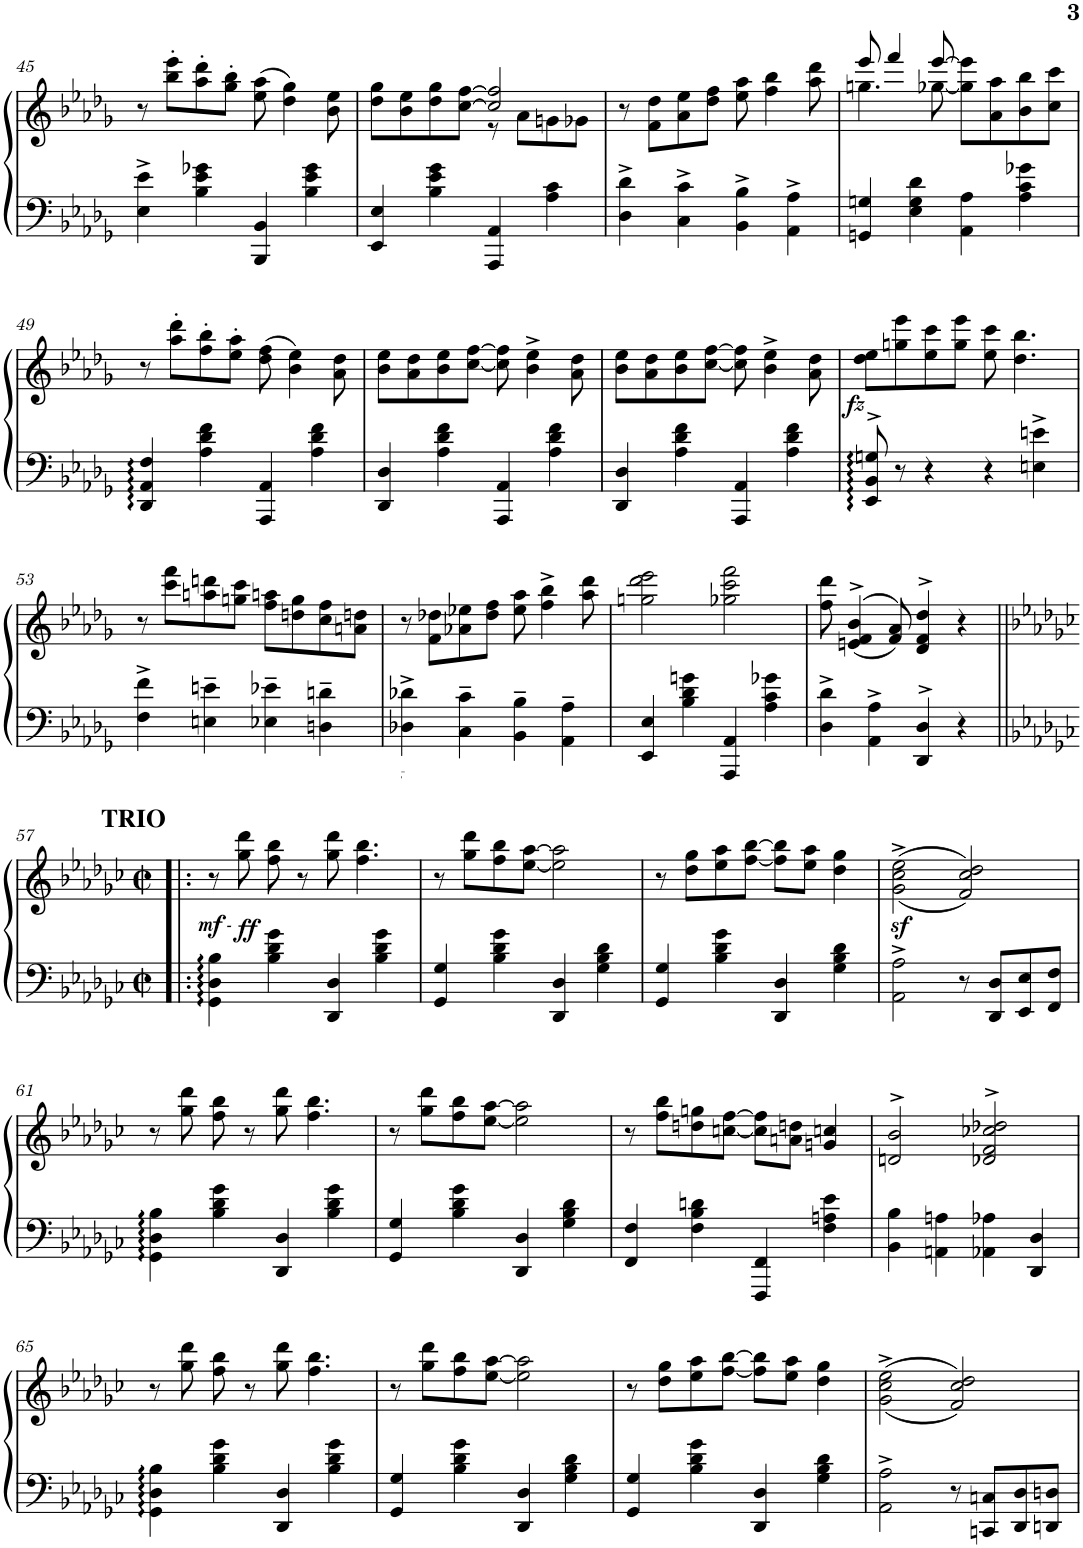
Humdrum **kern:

**kern	**kern	**dynam
*part1	*part1	*part1
*staff2	*staff1	*staff1/2
*I"Piano	*	*
*I'Pno.	*	*
!!LO:PB:g=z
*clefF4	*clefG2	*
*k[b-e-a-d-g-]	*k[b-e-a-d-g-]	*
*M2/2	*M2/2	*
*met(c|)	*met(c|)	*
=45	=45	=45
4E-\^ 4e-\^	8r	.
.	8bb-\' 8eee-\'L	.
4B-\ 4e-\ 4g-X\	8aa-\' 8ddd-\'	.
.	8gg-\' 8bb-\'J	.
4BBB-/ 4BB-/	(8ee-\ 8aa-\	.
.	4dd-\ 4gg-\)	.
4B-\ 4e-\ 4g-\	.	.
.	8b-\ 8ee-\	.
=46	=46	=46
*	*^	*
4EE-/ 4E-/	8dd-\ 8gg-\L	2ryy	.
.	8b-\ 8ee-\	.	.
4B-\ 4e-\ 4g-\	8dd-\ 8gg-\	.	.
.	[8cc\ [8ff\J	.	.
4AAA-/ 4AA-/	2cc/] 2ff/]	8r	.
.	.	8a-\L	.
4A-\ 4c\	.	8gn\	.
.	.	8g-X\J	.
*	*v	*v	*
=47	=47	=47
4D-\^ 4d-\^	8r	.
.	8f\ 8dd-\L	.
4C\^ 4c\^	8a-\ 8ee-\	.
.	8dd-\ 8ff\J	.
4BB-\^ 4B-\^	8ee-\ 8aa-\	.
.	4ff\ 4bb-\	.
4AA-\^ 4A-\^	.	.
.	8aa-\ 8ddd-\	.
=48	=48	=48
*	*^	*
4GGn/ 4Gn/	8eee-/	4.ggn\	.
.	4fff/	.	.
4E-\ 4G\ 4d-\	.	.	.
.	[8eee-/	[8gg-X\	.
4AA-\ 4A-\	8gg-\] 8eee-\]L	2ryy	.
.	8a-\ 8aa-\	.	.
4A-\ 4c\ 4g-X\	8b-\ 8bb-\	.	.
.	8cc\ 8ccc\J	.	.
*	*v	*v	*
!!LO:LB:g=z
=49	=49	=49
4DD-/ 4AA-/ 4F/	8r	.
.	8aa-\' 8ddd-\'L	.
4A-\ 4d-\ 4f\	8ff\' 8bb-\'	.
.	8ee-\' 8aa-\'J	.
4AAA-/ 4AA-/	(8dd-\ 8ff\	.
.	4b-\ 4ee-\)	.
4A-\ 4d-\ 4f\	.	.
.	8a-\ 8dd-\	.
=50	=50	=50
4DD-/ 4D-/	8b-\ 8ee-\L	.
.	8a-\ 8dd-\	.
4A-\ 4d-\ 4f\	8b-\ 8ee-\	.
.	[8cc\ [8ff\J	.
4AAA-/ 4AA-/	8cc\] 8ff\]	.
.	4b-\^ 4ee-\^	.
4A-\ 4d-\ 4f\	.	.
.	8a-\ 8dd-\	.
=51	=51	=51
4DD-/ 4D-/	8b-\ 8ee-\L	.
.	8a-\ 8dd-\	.
4A-\ 4d-\ 4f\	8b-\ 8ee-\	.
.	[8cc\ [8ff\J	.
4AAA-/ 4AA-/	8cc\] 8ff\]	.
.	4b-\^ 4ee-\^	.
4A-\ 4d-\ 4f\	.	.
.	8a-\ 8dd-\	.
=52	=52	=52
!	!	!LO:DY:b
8EE-/^> 8BB-/^> 8Gn/^>	8dd-\ 8ee-\L	fz
8r	8ggn\ 8eee-\	.
4r	8ee-\ 8ccc\	.
.	8gg\ 8eee-\J	.
4r	8ee-\ 8ccc\	.
.	4.dd-\ 4.bb-\	.
4En\^ 4en\^	.	.
!!LO:LB:g=z
=53	=53	=53
4F\^ 4f\^	8r	.
.	8ccc\ 8fff\L	.
4En\~ 4en\~	8aan\ 8dddn\	.
.	8ggn\ 8ccc\J	.
4E-X\~ 4e-X\~	8ff\ 8aan\L	.
.	8ddn\ 8gg\	.
4Dn\~ 4dn\~	8cc\ 8ff\	.
.	8an\ 8ddn\J	.
=54	=54	=54
!LO:TX:b:t=_	!	!
!LO:TX:b:t='	!	!
4D-X\^ 4d-X\^	8r	.
.	8f\ 8dd-X\L	.
4C\~ 4c\~	8a-X\ 8ee-X\	.
.	8dd-\ 8ff\J	.
4BB-\~ 4B-\~	8ee-\ 8aa-\	.
.	4ff\^ 4bb-\^	.
4AA-\~ 4A-\~	.	.
.	8aa-\ 8ddd-\	.
=55	=55	=55
4EE-/ 4E-/	2ggn\ 2ddd-\ 2eee-\	.
4B-\ 4d-\ 4gn\	.	.
4AAA-/ 4AA-/	2gg-X\ 2ccc\ 2fff\	.
4A-\ 4c\ 4g-X\	.	.
=56	=56	=56
4D-\^ 4d-\^	8ff\ 8ddd-\	.
.	(>(4en/^> 4f/^> 4b-/^>	.
4AA-\^ 4A-\^	.	.
.	8f/ 8a-/))	.
4DD-/^> 4D-/^>	4d-/^> 4f/^> 4dd-/^>	.
4r	4r	.
!!LO:LB:g=z
=57!|:	=57!|:	=57!|:
*k[b-e-a-d-g-c-]	*k[b-e-a-d-g-c-]	*
*M2/2	*M2/2	*
*met(c|)	*met(c|)	*
!	!LO:TX:a:B:t=TRIO	!
!	!	!LO:DY:b
!	!	!LO:DY:n=1:b
4GG-\ 4D-\ 4B-\	8r	mf other-dynamics
!	!	!LO:DY:n=2:b
.	8gg-\ 8ddd-\	ff
4B-\ 4d-\ 4g-\	8ff\ 8bb-\	.
.	8r	.
4DD-/ 4D-/	8gg-\ 8ddd-\	.
.	4.ff\ 4.bb-\	.
4B-\ 4d-\ 4g-\	.	.
=58	=58	=58
4GG-/ 4G-/	8r	.
.	8gg-\ 8ddd-\L	.
4B-\ 4d-\ 4g-\	8ff\ 8bb-\	.
.	[8ee-\ [8aa-\J	.
4DD-/ 4D-/	2ee-\] 2aa-\]	.
4G-\ 4B-\ 4d-\	.	.
=59	=59	=59
4GG-/ 4G-/	8r	.
.	8dd-\ 8gg-\L	.
4B-\ 4d-\ 4g-\	8ee-\ 8aa-\	.
.	[8ff\ [8bb-\J	.
4DD-/ 4D-/	8ff\] 8bb-\]L	.
.	8ee-\ 8aa-\J	.
4G-\ 4B-\ 4d-\	4dd-\ 4gg-\	.
=60	=60	=60
2AA-\^ 2A-\^	((<2g-\z<^ 2cc-\z<^ 2ee-\z<^	.
8r	2f/ 2cc-/ 2dd-/))	.
8DD-/ 8D-/L	.	.
8EE-/ 8E-/	.	.
8FF/ 8F/J	.	.
!!LO:LB:g=z
=61	=61	=61
4GG-\ 4D-\ 4B-\	8r	.
.	8gg-\ 8ddd-\	.
4B-\ 4d-\ 4g-\	8ff\ 8bb-\	.
.	8r	.
4DD-/ 4D-/	8gg-\ 8ddd-\	.
.	4.ff\ 4.bb-\	.
4B-\ 4d-\ 4g-\	.	.
=62	=62	=62
4GG-/ 4G-/	8r	.
.	8gg-\ 8ddd-\L	.
4B-\ 4d-\ 4g-\	8ff\ 8bb-\	.
.	[8ee-\ [8aa-\J	.
4DD-/ 4D-/	2ee-\] 2aa-\]	.
4G-\ 4B-\ 4d-\	.	.
=63	=63	=63
4FF/ 4F/	8r	.
.	8ff\ 8bb-\L	.
4F\ 4B-\ 4dn\	8ddn\ 8ggn\	.
.	[8ccn\ [8ff\J	.
4FFF/ 4FF/	8cc\] 8ff\]L	.
.	8an\ 8ddn\J	.
4F\ 4An\ 4e-\	4gn/ 4ccn/	.
=64	=64	=64
4BB-\ 4B-\	2dn/^> 2b-/^>	.
4AAn\ 4An\	.	.
4AA-X\ 4A-X\	2d-X/^> 2f/^> 2cc-X/^> 2dd-X/^>	.
4DD-/ 4D-/	.	.
!!LO:LB:g=z
=65	=65	=65
4GG-\ 4D-\ 4B-\	8r	.
.	8gg-\ 8ddd-\	.
4B-\ 4d-\ 4g-\	8ff\ 8bb-\	.
.	8r	.
4DD-/ 4D-/	8gg-\ 8ddd-\	.
.	4.ff\ 4.bb-\	.
4B-\ 4d-\ 4g-\	.	.
=66	=66	=66
4GG-/ 4G-/	8r	.
.	8gg-\ 8ddd-\L	.
4B-\ 4d-\ 4g-\	8ff\ 8bb-\	.
.	[8ee-\ [8aa-\J	.
4DD-/ 4D-/	2ee-\] 2aa-\]	.
4G-\ 4B-\ 4d-\	.	.
=67	=67	=67
4GG-/ 4G-/	8r	.
.	8dd-\ 8gg-\L	.
4B-\ 4d-\ 4g-\	8ee-\ 8aa-\	.
.	[8ff\ [8bb-\J	.
4DD-/ 4D-/	8ff\] 8bb-\]L	.
.	8ee-\ 8aa-\J	.
4G-\ 4B-\ 4d-\	4dd-\ 4gg-\	.
=68	=68	=68
2AA-\^ 2A-\^	((<2g-\^ 2cc-\^ 2ee-\^	.
8r	2f/ 2cc-/ 2dd-/))	.
8CCn/ 8Cn/L	.	.
8DD-/ 8D-/	.	.
8DDn/ 8Dn/J	.	.
=	=	=
*-	*-	*-
